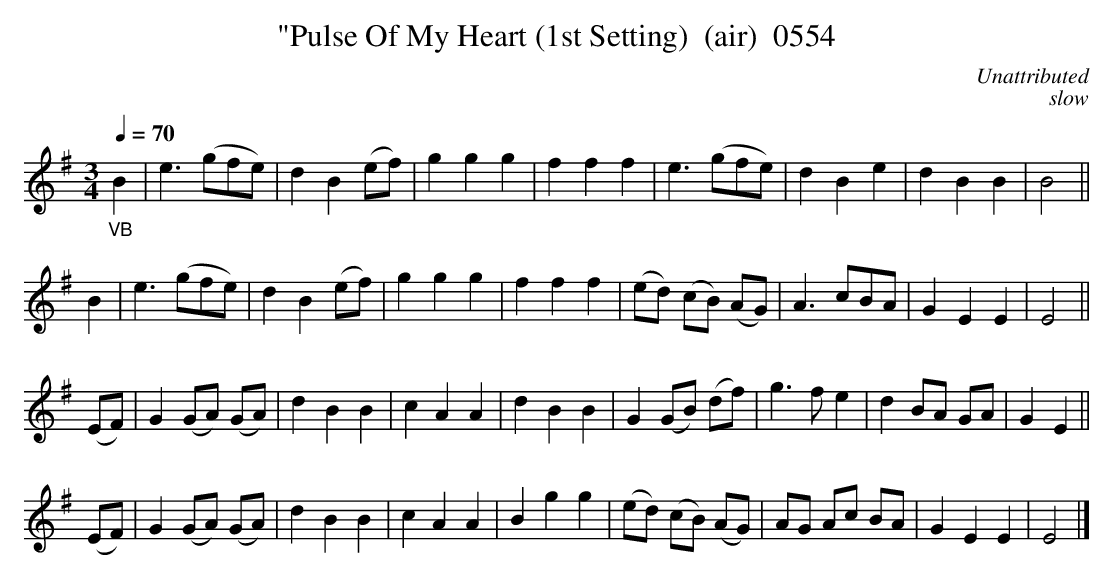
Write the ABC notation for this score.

X:1
T:"Pulse Of My Heart (1st Setting)  (air)  0554
C:Unattributed
C:slow
Q:1/4=70
BRENNAN June 2003 (HTTP://WWW.SOSYOURMOM.COM)
M:3/4
L:1/8
K:G
"_VB"B2|e3(gfe)|d2B2(ef)|g2g2g2|f2f2f2|e3(gfe)|d2B2e2|d2B2B2|B4||
B2|e3(gfe)|d2B2(ef)|g2g2g2|f2f2f2|(ed) (cB) (AG)|A3cBA|G2E2E2|E4||
(EF)|G2(GA) (GA)|d2B2B2|c2A2A2|d2B2B2|G2(GB) (df)|g3f e2|d2BA GA|G2E2||
(EF)|G2(GA) (GA)|d2B2B2|c2A2A2|B2g2g2|(ed) (cB) (AG)|AG Ac BA|G2E2E2|E4|]
